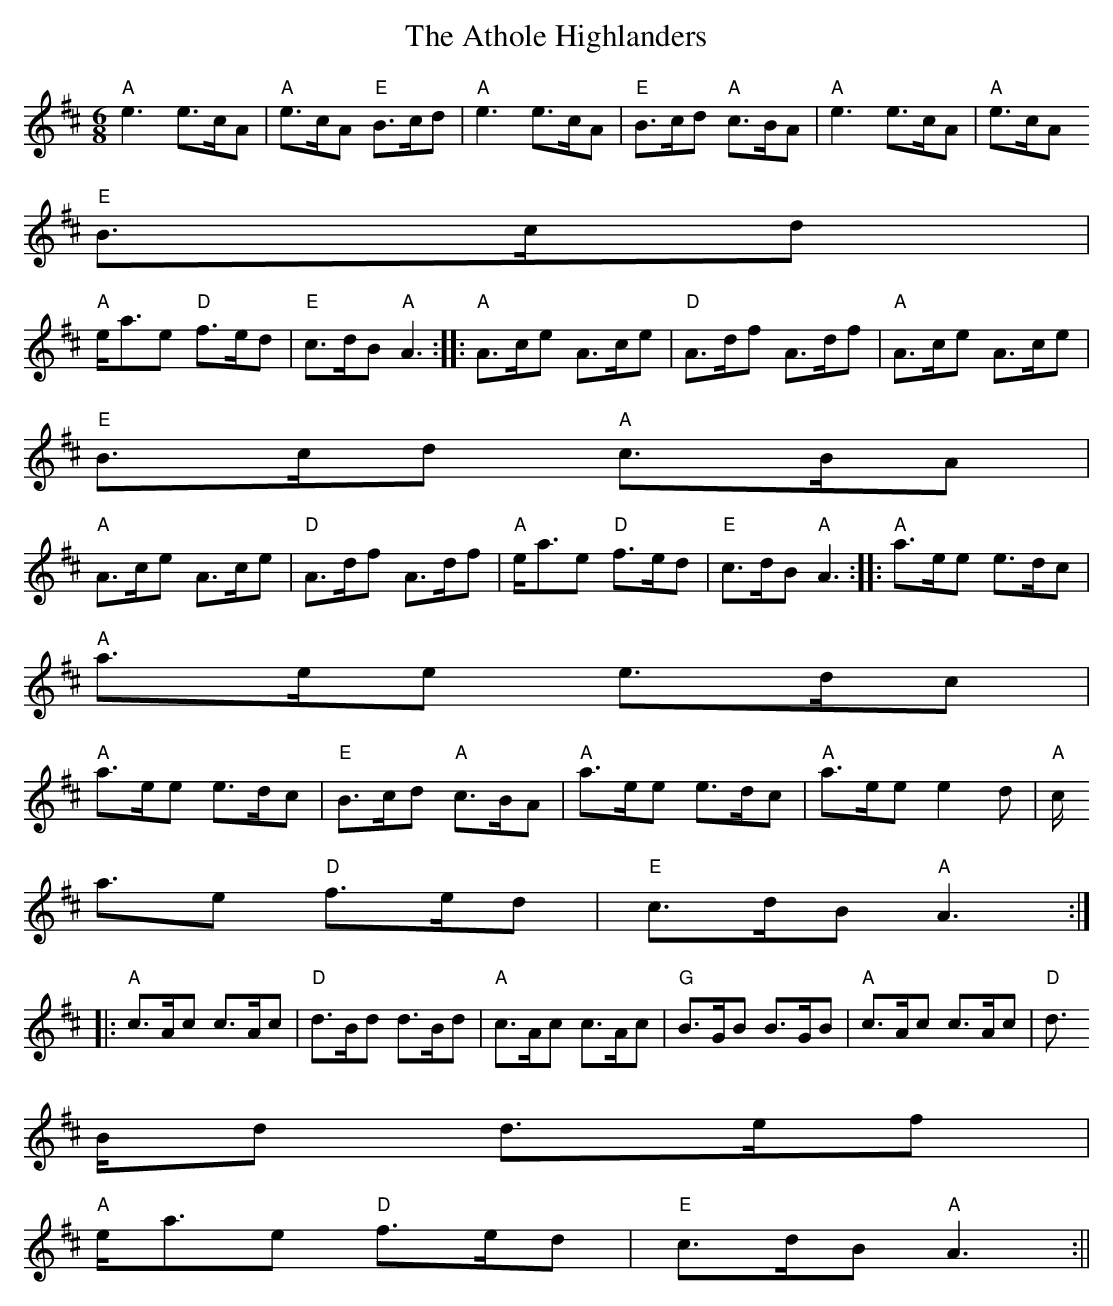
X:1
T:Athole Highlanders, The
M:6/8
L:1/8
K:Amix
"A"e3 e>cA|"A"e>cA "E"B>cd|"A"e3 e>cA|"E"B>cd "A"c>BA|"A"e3 e>cA|"A"e>cA
 "E"B>cd|
"A"e<ae "D"f>ed|"E"c>dB "A"A3:||:"A"A>ce A>ce|"D"A>df A>df|"A"A>ce A>ce|
"E"B>cd "A"c>BA|
"A"A>ce A>ce|"D"A>df A>df|"A"e<ae "D"f>ed|"E"c>dB "A"A3:||:"A"a>ee e>dc|
"A"a>ee e>dc|
"A"a>ee e>dc|"E"B>cd "A"c>BA|"A"a>ee e>dc|"A"a>ee e2 d|"A"c
<ae "D"f>ed|"E"c>dB "A"A3:|
|:"A"c>Ac c>Ac|"D"d>Bd d>Bd|"A"c>Ac c>Ac|"G"B>GB B>GB|"A"c>Ac c>Ac|"D"d>
Bd d>ef|
"A"e<ae "D"f>ed|"E"c>dB "A"A3:||
